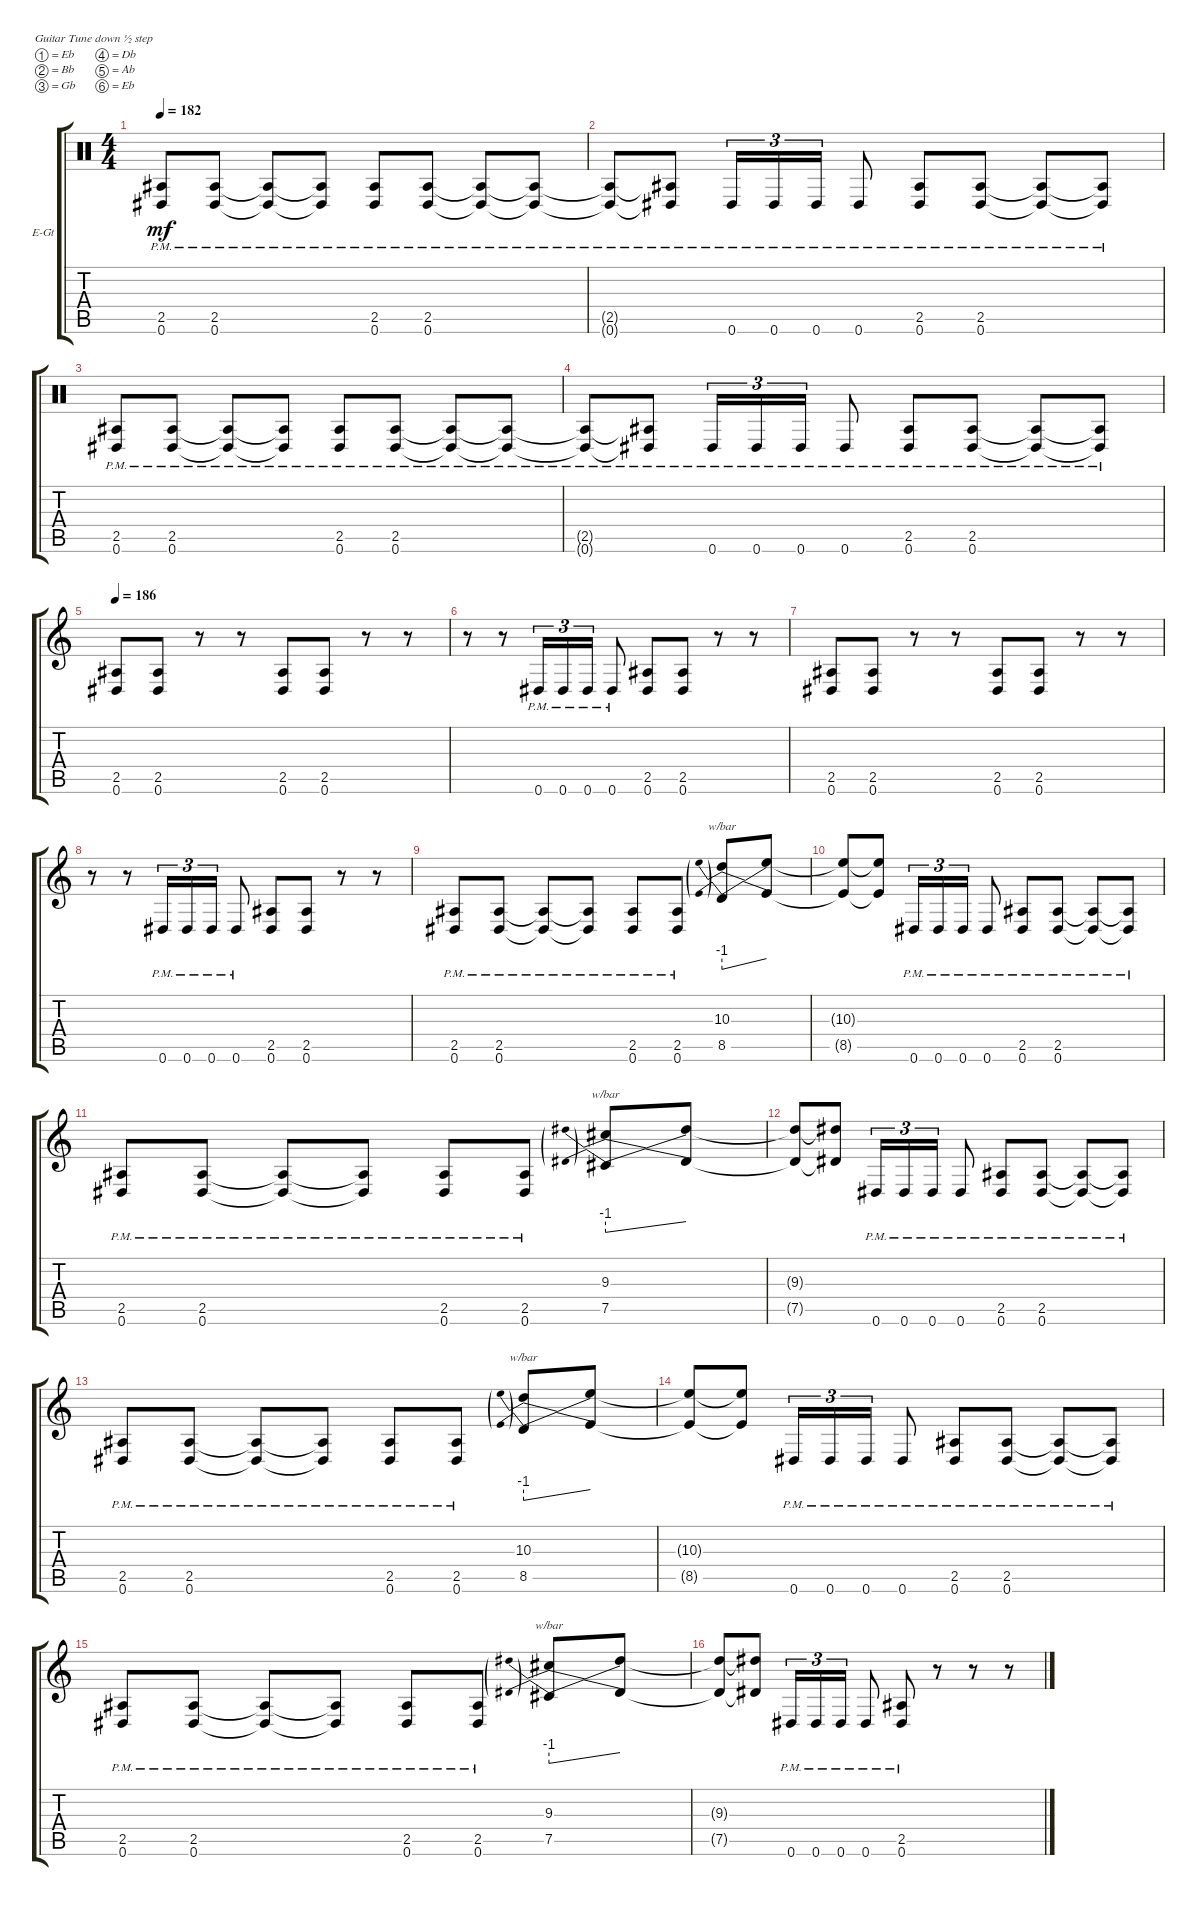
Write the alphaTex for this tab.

\bracketExtendMode groupsimilarinstruments
\firstSystemTrackNameOrientation horizontal
\otherSystemsTrackNameOrientation horizontal
\track ("left" "E-Gt") {instrument distortionguitar}
\staff {score tabs}
\tuning (Eb4 Bb3 Gb3 Db3 Ab2 Eb2)
\ts (4 4)
\tempo 182
\clef neutral
\ks c
(0.6{pm} 2.5{pm}).8{dy mf} (0.6{pm} 2.5{pm}).8 (0.6{pm t} 2.5{pm t}).8 (0.6{pm t} 2.5{pm t}).8 (0.6{pm} 2.5{pm}).8 (0.6{pm} 2.5{pm}).8 (0.6{pm t} 2.5{pm t}).8 (0.6{pm t} 2.5{pm t}).8 |
(0.6{pm t} 2.5{pm t}).8 (0.6{pm t} 2.5{pm t}).8 0.6{pm}.16{tu (3 2)} 0.6{pm}.16{tu (3 2)} 0.6{pm}.16{tu (3 2)} 0.6{pm}.8 (0.6{pm} 2.5{pm}).8 (0.6{pm} 2.5{pm}).8 (2.5{pm t} 0.6{pm t}).8 (2.5{pm t} 0.6{pm t}).8 |
(0.6{pm} 2.5{pm}).8 (0.6{pm} 2.5{pm}).8 (0.6{pm t} 2.5{pm t}).8 (0.6{pm t} 2.5{pm t}).8 (0.6{pm} 2.5{pm}).8 (0.6{pm} 2.5{pm}).8 (0.6{pm t} 2.5{pm t}).8 (0.6{pm t} 2.5{pm t}).8 |
(0.6{pm t} 2.5{pm t}).8 (0.6{pm t} 2.5{pm t}).8 0.6{pm}.16{tu (3 2)} 0.6{pm}.16{tu (3 2)} 0.6{pm}.16{tu (3 2)} 0.6{pm}.8 (0.6{pm} 2.5{pm}).8 (0.6{pm} 2.5{pm}).8 (2.5{pm t} 0.6{pm t}).8 (2.5{pm t} 0.6{pm t}).8 |
\tempo 186
\clef g2
(0.6 2.5).8 (0.6 2.5).8 r.8 r.8 (0.6 2.5).8 (2.5 0.6).8 r.8 r.8 |
r.8 r.8 0.6{pm}.16{tu (3 2)} 0.6{pm}.16{tu (3 2)} 0.6{pm}.16{tu (3 2)} 0.6{pm}.8 (0.6 2.5).8 (0.6 2.5).8 r.8 r.8 |
(0.6 2.5).8 (0.6 2.5).8 r.8 r.8 (0.6 2.5).8 (2.5 0.6).8 r.8 r.8 |
r.8 r.8 0.6{pm}.16{tu (3 2)} 0.6{pm}.16{tu (3 2)} 0.6{pm}.16{tu (3 2)} 0.6{pm}.8 (0.6 2.5).8 (0.6 2.5).8 r.8 r.8 |
(0.6{pm} 2.5{pm}).8 (0.6{pm} 2.5{pm}).8 (0.6{pm t} 2.5{pm t}).8 (0.6{pm t} 2.5{pm t}).8 (0.6{pm} 2.5{pm}).8 (2.5{pm} 0.6{pm}).8 (8.5 10.3).8{tbe (predivedive default 0 -4 30 0)} (8.5{t} 10.3{t}).8 |
(8.5{t} 10.3{t}).8 (8.5{t} 10.3{t}).8 0.6{pm}.16{tu (3 2)} 0.6{pm}.16{tu (3 2)} 0.6{pm}.16{tu (3 2)} 0.6{pm}.8 (0.6{pm} 2.5{pm}).8 (0.6{pm} 2.5{pm}).8 (0.6{pm t} 2.5{pm t}).8 (0.6{pm t} 2.5{pm t}).8 |
(0.6{pm} 2.5{pm}).8 (0.6{pm} 2.5{pm}).8 (0.6{pm t} 2.5{pm t}).8 (0.6{pm t} 2.5{pm t}).8 (0.6{pm} 2.5{pm}).8 (2.5{pm} 0.6{pm}).8 (7.5 9.3).8{tbe (predivedive default 0 -4 30 0)} (7.5{t} 9.3{t}).8 |
(7.5{t} 9.3{t}).8 (7.5{t} 9.3{t}).8 0.6{pm}.16{tu (3 2)} 0.6{pm}.16{tu (3 2)} 0.6{pm}.16{tu (3 2)} 0.6{pm}.8 (0.6{pm} 2.5{pm}).8 (0.6{pm} 2.5{pm}).8 (0.6{pm t} 2.5{pm t}).8 (0.6{pm t} 2.5{pm t}).8 |
(0.6{pm} 2.5{pm}).8 (0.6{pm} 2.5{pm}).8 (0.6{pm t} 2.5{pm t}).8 (0.6{pm t} 2.5{pm t}).8 (0.6{pm} 2.5{pm}).8 (2.5{pm} 0.6{pm}).8 (8.5 10.3).8{tbe (predivedive default 0 -4 30 0)} (8.5{t} 10.3{t}).8 |
(8.5{t} 10.3{t}).8 (8.5{t} 10.3{t}).8 0.6{pm}.16{tu (3 2)} 0.6{pm}.16{tu (3 2)} 0.6{pm}.16{tu (3 2)} 0.6{pm}.8 (0.6{pm} 2.5{pm}).8 (0.6{pm} 2.5{pm}).8 (0.6{pm t} 2.5{pm t}).8 (0.6{pm t} 2.5{pm t}).8 |
(0.6{pm} 2.5{pm}).8 (0.6{pm} 2.5{pm}).8 (0.6{pm t} 2.5{pm t}).8 (0.6{pm t} 2.5{pm t}).8 (0.6{pm} 2.5{pm}).8 (2.5{pm} 0.6{pm}).8 (7.5 9.3).8{tbe (predivedive default 0 -4 30 0)} (7.5{t} 9.3{t}).8 |
(7.5{t} 9.3{t}).8 (7.5{t} 9.3{t}).8 0.6{pm}.16{tu (3 2)} 0.6{pm}.16{tu (3 2)} 0.6{pm}.16{tu (3 2)} 0.6{pm}.8 (2.5{pm} 0.6{pm}).8 r.8 r.8 r.8
